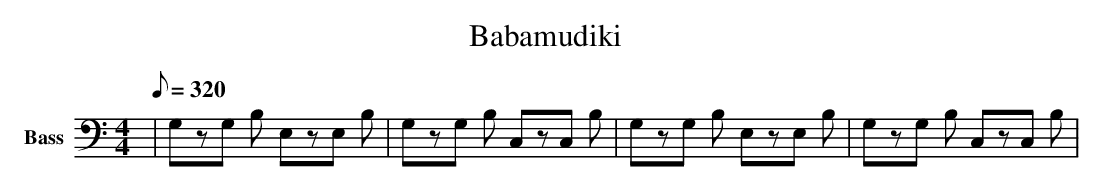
X:1
T:Babamudiki
M:4/4
L:1/8
Q:1/8=320
K:C
V:1 name="Bass"
|G,zG, B, E,zE, B,| G,zG, B, C,zC, B,| G,zG, B, E,zE, B,| G,zG, B, C,zC, B,|
